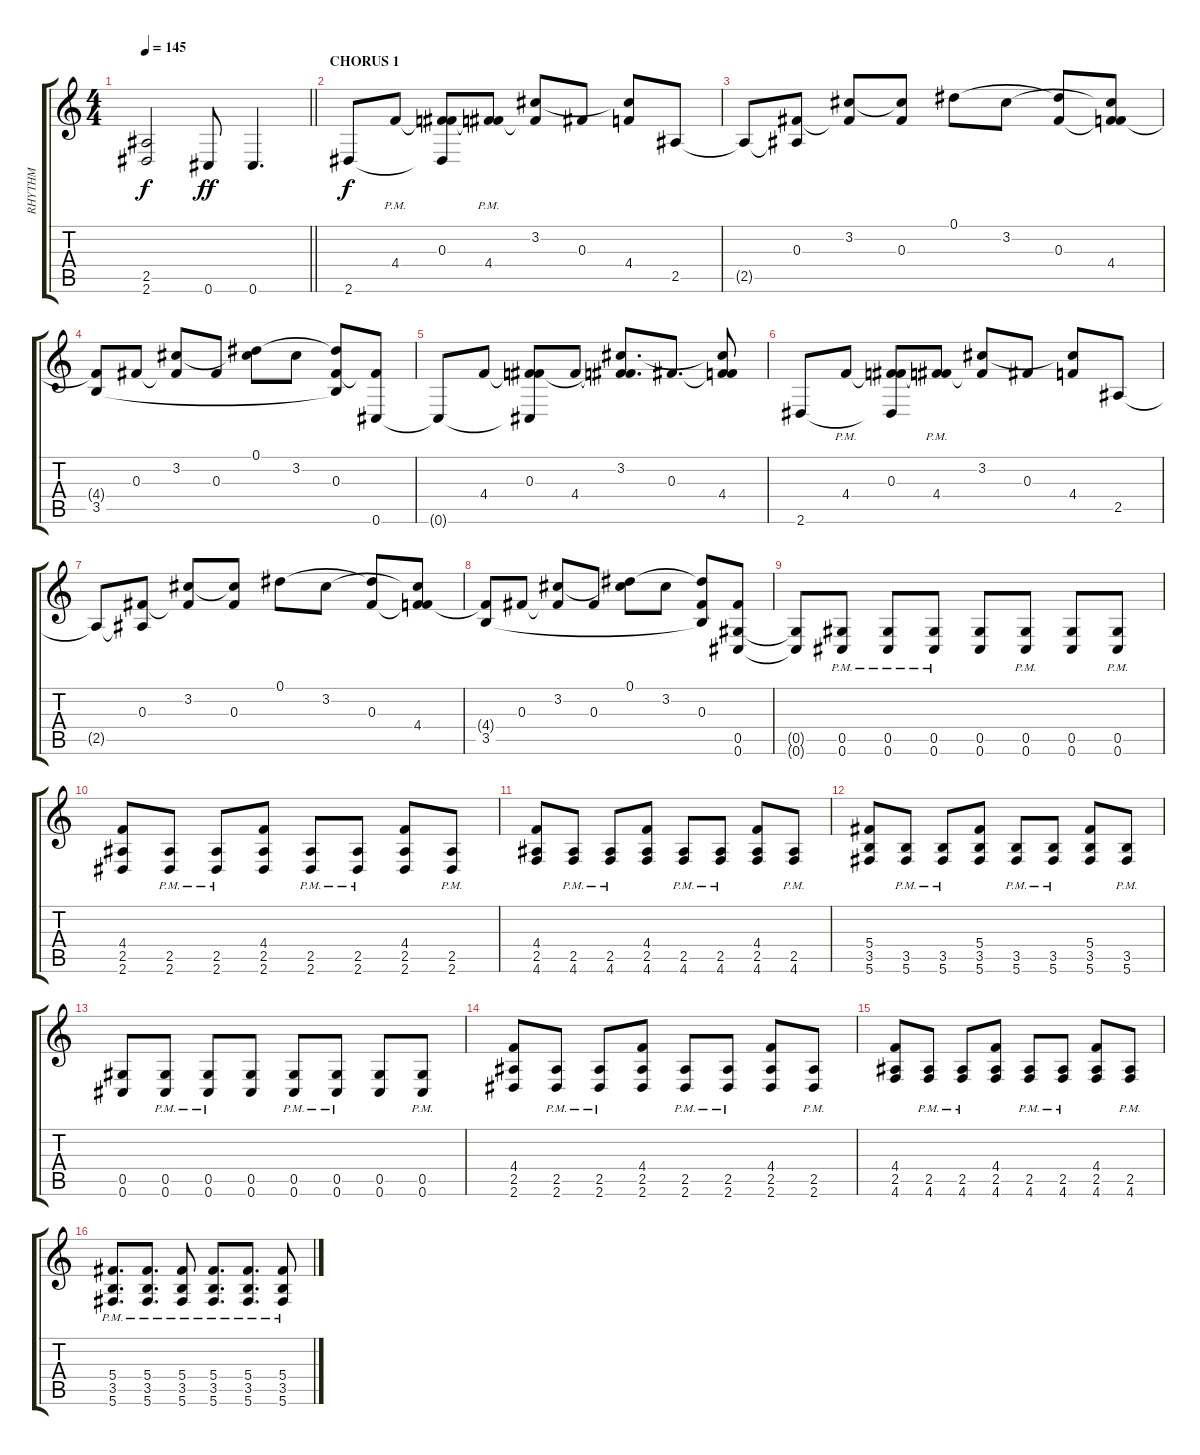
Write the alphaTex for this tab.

\track ("RHYTHM" "RHYTHM") {instrument distortionguitar}
\staff {score tabs}
\tuning (Eb4 Bb3 Gb3 Db3 Ab2 Db2) {hide}
\ts (4 4)
\tempo 145
\clef g2
\barLineRight lightlight
\ks c
(2.5{t} 2.6{t}).2{dy f} 0.6.8{dy ff} 0.6.4{d} |
\section ("" "CHORUS 1")
2.6.8{dy f} 4.4{pm}.8 (0.3 4.4{t} 2.6{t}).8 (0.3{t} 4.4{pm}).8 (3.2 4.4{t}).8 0.3.8 (3.2{t} 4.4).8 2.5.8 |
2.5{t}.8 (0.3 2.5{t}).8 (3.2 0.3{t}).8 (3.2{t} 0.3).8 0.1.8 3.2.8 (0.1{t} 0.3).8 (3.2{t} 0.3{t} 4.4).8 |
(4.4{t} 3.5).8 0.3.8 (3.2 0.3{t}).8 0.3.8 (0.1 3.2{t}).8 3.2.8 (0.1{t} 0.3 3.5{t}).8 (0.3{t} 0.6).8 |
0.6{t}.8 4.4.8 (0.3 4.4{t} 0.6{t}).8 4.4.8 (3.2 0.3{t} 4.4{t}).8{d} 0.3.8{d} (3.2{t} 0.3{t} 4.4).8 |
2.6.8 4.4{pm}.8 (0.3 4.4{t} 2.6{t}).8 (0.3{t} 4.4{pm}).8 (3.2 4.4{t}).8 0.3.8 (3.2{t} 4.4).8 2.5.8 |
2.5{t}.8 (0.3 2.5{t}).8 (3.2 0.3{t}).8 (3.2{t} 0.3).8 0.1.8 3.2.8 (0.1{t} 0.3).8 (3.2{t} 0.3{t} 4.4).8 |
(4.4{t} 3.5).8 0.3.8 (3.2 0.3{t}).8 0.3.8 (0.1 3.2{t}).8 3.2.8 (0.1{t} 0.3 3.5{t}).8 (0.3{t} 0.5 0.6).8 |
(0.5{t} 0.6{t}).8 (0.5{pm} 0.6{pm}).8 (0.5{pm} 0.6{pm}).8 (0.5{pm} 0.6{pm}).8 (0.5 0.6).8 (0.5{pm} 0.6{pm}).8 (0.5 0.6).8 (0.5{pm} 0.6{pm}).8 |
(4.4 2.5 2.6).8 (2.5{pm} 2.6{pm}).8 (2.5{pm} 2.6{pm}).8 (4.4 2.5 2.6).8 (2.5{pm} 2.6{pm}).8 (2.5{pm} 2.6{pm}).8 (4.4 2.5 2.6).8 (2.5{pm} 2.6{pm}).8 |
(4.4 2.5 4.6).8 (2.5{pm} 4.6{pm}).8 (2.5{pm} 4.6{pm}).8 (4.4 2.5 4.6).8 (2.5{pm} 4.6{pm}).8 (2.5{pm} 4.6{pm}).8 (4.4 2.5 4.6).8 (2.5{pm} 4.6{pm}).8 |
(5.4 3.5 5.6).8 (3.5{pm} 5.6{pm}).8 (3.5{pm} 5.6{pm}).8 (5.4 3.5 5.6).8 (3.5{pm} 5.6{pm}).8 (3.5{pm} 5.6{pm}).8 (5.4 3.5 5.6).8 (3.5{pm} 5.6{pm}).8 |
(0.5 0.6).8 (0.5{pm} 0.6{pm}).8 (0.5{pm} 0.6{pm}).8 (0.5 0.6).8 (0.5{pm} 0.6{pm}).8 (0.5{pm} 0.6{pm}).8 (0.5 0.6).8 (0.5{pm} 0.6{pm}).8 |
(4.4 2.5 2.6).8 (2.5{pm} 2.6{pm}).8 (2.5{pm} 2.6{pm}).8 (4.4 2.5 2.6).8 (2.5{pm} 2.6{pm}).8 (2.5{pm} 2.6{pm}).8 (4.4 2.5 2.6).8 (2.5{pm} 2.6{pm}).8 |
(4.4 2.5 4.6).8 (2.5{pm} 4.6{pm}).8 (2.5{pm} 4.6{pm}).8 (4.4 2.5 4.6).8 (2.5{pm} 4.6{pm}).8 (2.5{pm} 4.6{pm}).8 (4.4 2.5 4.6).8 (2.5{pm} 4.6{pm}).8 |
(5.4{pm} 3.5{pm} 5.6{pm}).8{d} (5.4{pm} 3.5{pm} 5.6{pm}).8{d} (5.4{pm} 3.5{pm} 5.6{pm}).8 (5.4{pm} 3.5{pm} 5.6{pm}).8{d} (5.4{pm} 3.5{pm} 5.6{pm}).8{d} (5.4{pm} 3.5{pm} 5.6{pm}).8
